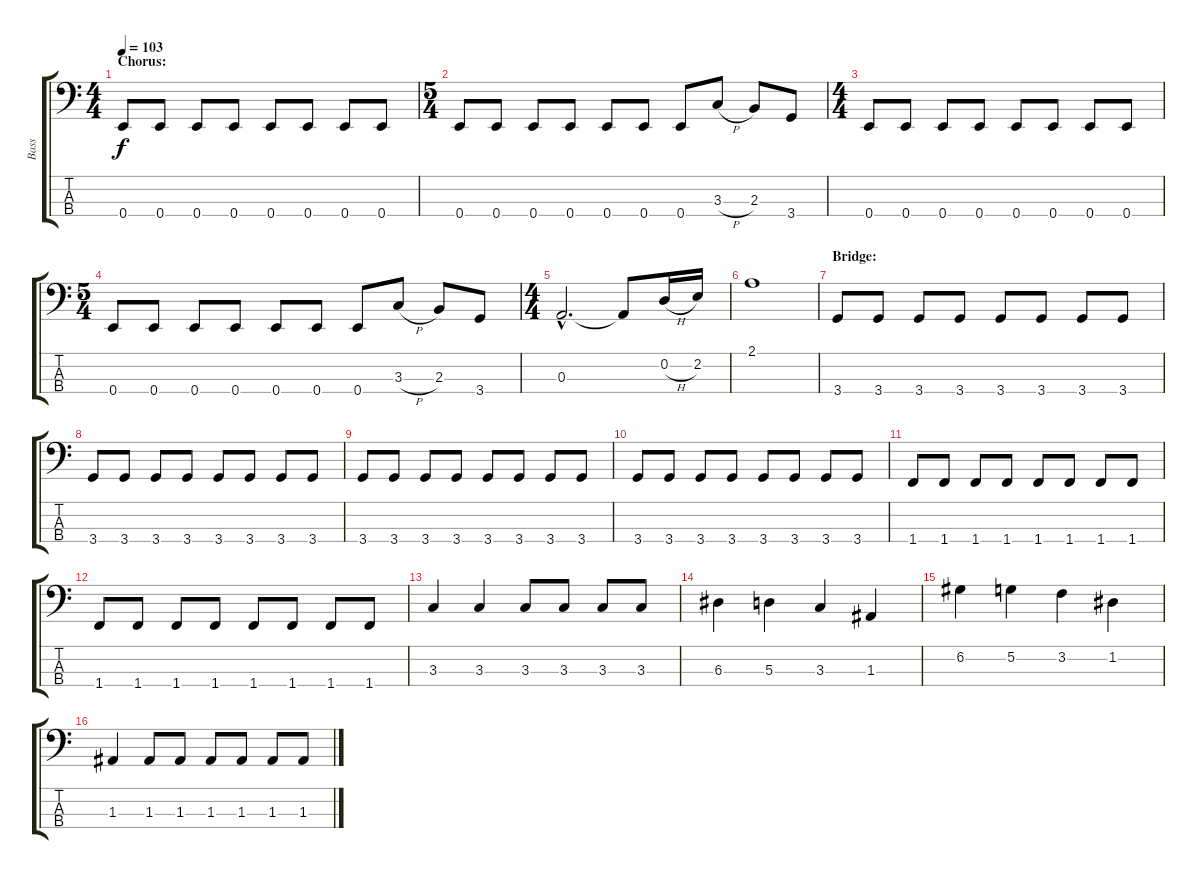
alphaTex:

\track ("Bass" "Bass") {instrument electricbasspick}
\staff {score tabs}
\tuning (G2 D2 A1 E1) {hide}
\ts (4 4)
\section ("" "Chorus:")
\tempo 103
\clef f4
\ks c
0.4.8{dy f} 0.4.8 0.4.8 0.4.8 0.4.8 0.4.8 0.4.8 0.4.8 |
\ts (5 4)
0.4.8 0.4.8 0.4.8 0.4.8 0.4.8 0.4.8 0.4.8 3.3{h}.8 2.3.8 3.4.8 |
\ts (4 4)
0.4.8 0.4.8 0.4.8 0.4.8 0.4.8 0.4.8 0.4.8 0.4.8 |
\ts (5 4)
0.4.8 0.4.8 0.4.8 0.4.8 0.4.8 0.4.8 0.4.8 3.3{h}.8 2.3.8 3.4.8 |
\ts (4 4)
0.3{hac}.2{d} 0.3{t}.8 0.2{h}.16 2.2.16 |
2.1.1 |
\section ("" "Bridge:")
3.4.8 3.4.8 3.4.8 3.4.8 3.4.8 3.4.8 3.4.8 3.4.8 |
3.4.8 3.4.8 3.4.8 3.4.8 3.4.8 3.4.8 3.4.8 3.4.8 |
3.4.8 3.4.8 3.4.8 3.4.8 3.4.8 3.4.8 3.4.8 3.4.8 |
3.4.8 3.4.8 3.4.8 3.4.8 3.4.8 3.4.8 3.4.8 3.4.8 |
1.4.8 1.4.8 1.4.8 1.4.8 1.4.8 1.4.8 1.4.8 1.4.8 |
1.4.8 1.4.8 1.4.8 1.4.8 1.4.8 1.4.8 1.4.8 1.4.8 |
3.3.4 3.3.4 3.3.8 3.3.8 3.3.8 3.3.8 |
6.3.4 5.3.4 3.3.4 1.3.4 |
6.2.4 5.2.4 3.2.4 1.2.4 |
1.3.4 1.3.8 1.3.8 1.3.8 1.3.8 1.3.8 1.3.8
